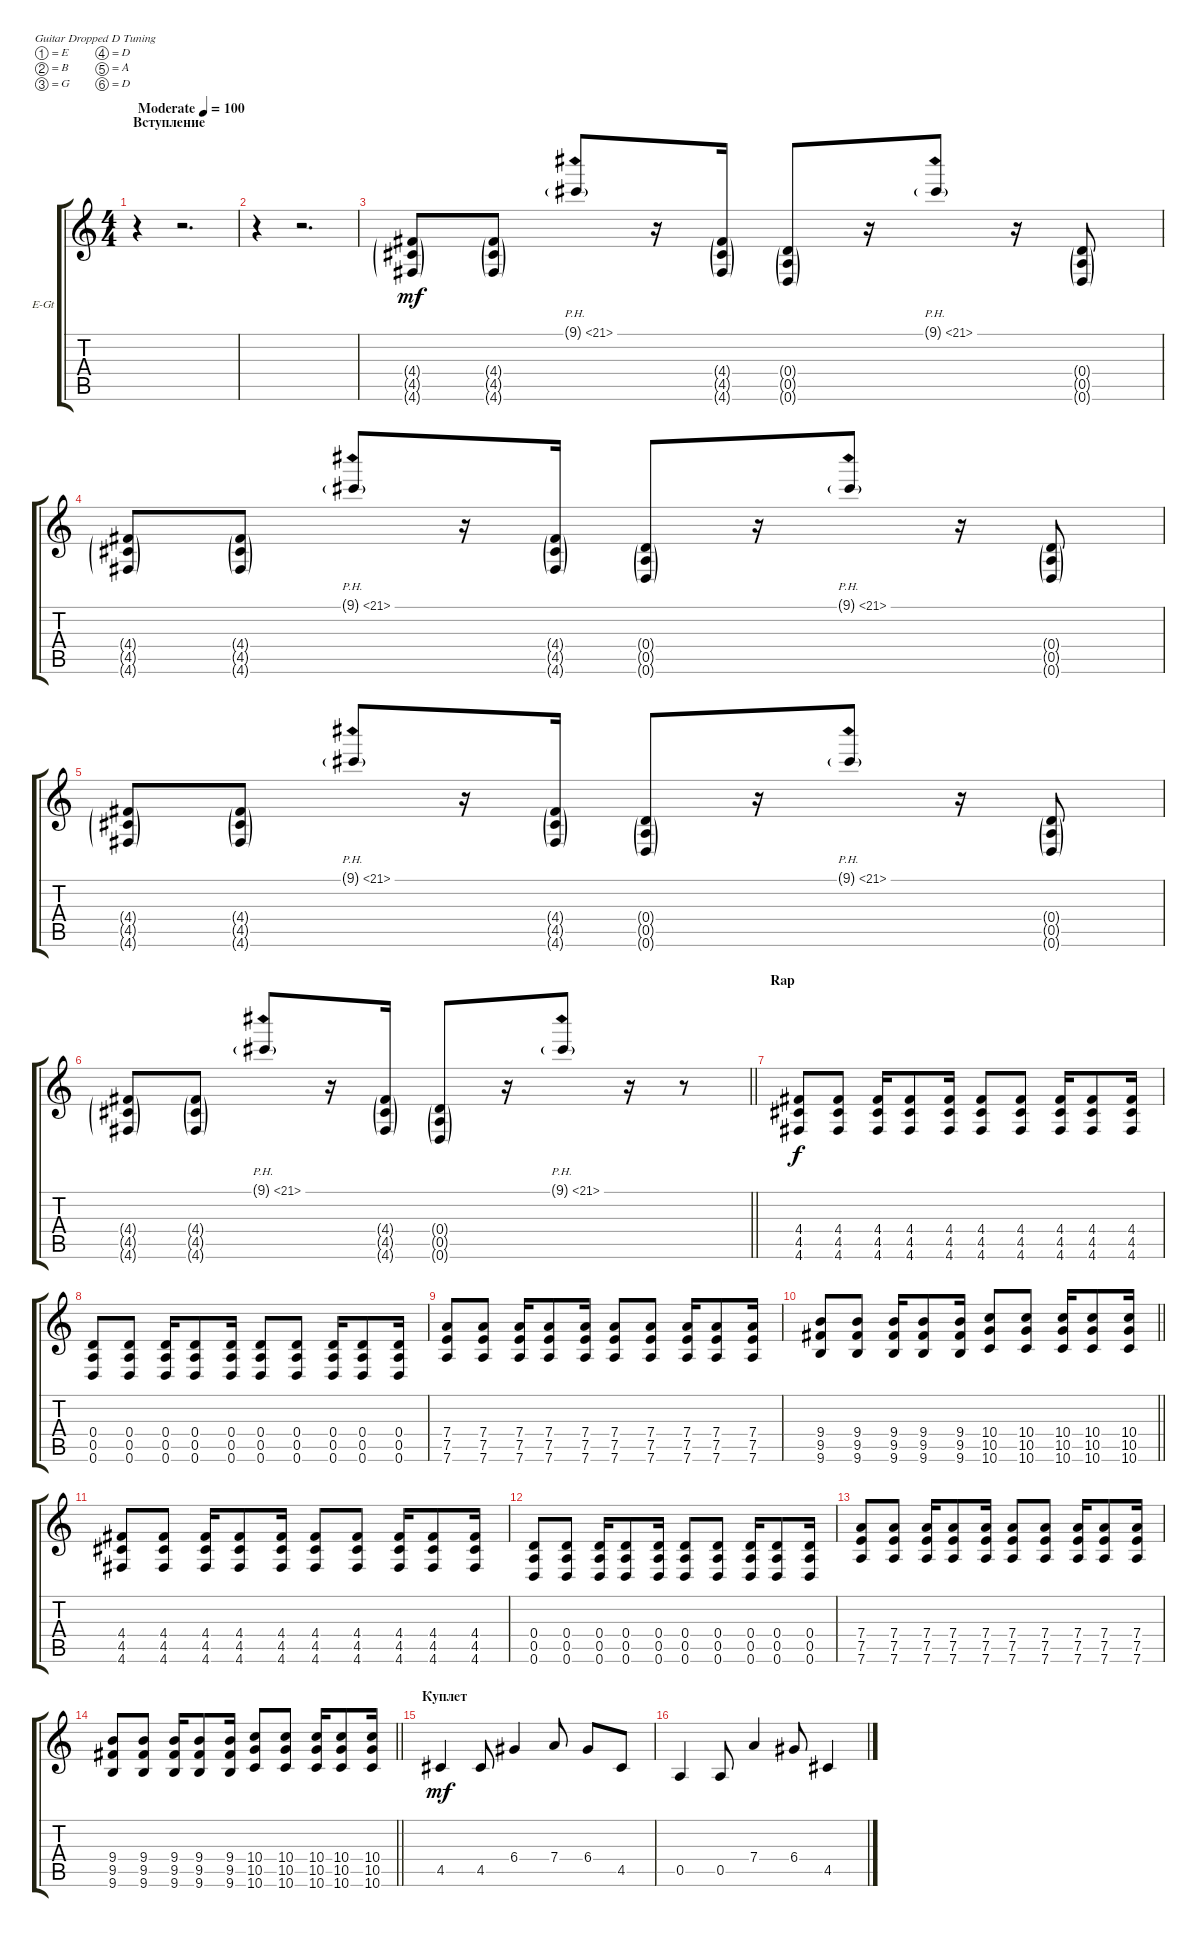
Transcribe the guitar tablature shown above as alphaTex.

\bracketExtendMode groupsimilarinstruments
\firstSystemTrackNameOrientation horizontal
\otherSystemsTrackNameOrientation horizontal
\track ("Guitar" "E-Gt") {instrument distortionguitar}
\staff {score tabs}
\tuning (E4 B3 G3 D3 A2 D2)
\ts (4 4)
\beaming (8 2 2 2 2)
\section ("" "Вступление")
\tempo (100 "Moderate")
\clef g2
\ks c
r.4{dy mf instrument distortionguitar} r.2{d} |
r.4 r.2{d} |
(4.4{g} 4.5{g} 4.6{g}).8 (4.4{g} 4.5{g} 4.6{g}).8 9.1{ph 12 g}.8 r.16 (4.4{g} 4.5{g} 4.6{g}).16 (0.4{g} 0.5{g} 0.6{g}).8 r.16 9.1{ph 12 g}.8 r.16 (0.4{g} 0.5{g} 0.6{g}).8 |
(4.4{g} 4.5{g} 4.6{g}).8 (4.4{g} 4.5{g} 4.6{g}).8 9.1{ph 12 g}.8 r.16 (4.4{g} 4.5{g} 4.6{g}).16 (0.4{g} 0.5{g} 0.6{g}).8 r.16 9.1{ph 12 g}.8 r.16 (0.4{g} 0.5{g} 0.6{g}).8 |
(4.4{g} 4.5{g} 4.6{g}).8 (4.4{g} 4.5{g} 4.6{g}).8 9.1{ph 12 g}.8 r.16 (4.4{g} 4.5{g} 4.6{g}).16 (0.4{g} 0.5{g} 0.6{g}).8 r.16 9.1{ph 12 g}.8 r.16 (0.4{g} 0.5{g} 0.6{g}).8 |
\barLineRight lightlight
(4.4{g} 4.5{g} 4.6{g}).8 (4.4{g} 4.5{g} 4.6{g}).8 9.1{ph 12 g}.8 r.16 (4.4{g} 4.5{g} 4.6{g}).16 (0.4{g} 0.5{g} 0.6{g}).8 r.16 9.1{ph 12 g}.8 r.16 r.8 |
\section ("" "Rap")
(4.4 4.5 4.6).8{dy f} (4.4 4.5 4.6).8 (4.4 4.5 4.6).16 (4.4 4.5 4.6).8 (4.4 4.5 4.6).16 (4.4 4.5 4.6).8 (4.4 4.5 4.6).8 (4.4 4.5 4.6).16 (4.4 4.5 4.6).8 (4.4 4.5 4.6).16 |
(0.4 0.5 0.6).8 (0.4 0.5 0.6).8 (0.4 0.5 0.6).16 (0.4 0.5 0.6).8 (0.4 0.5 0.6).16 (0.4 0.5 0.6).8 (0.4 0.5 0.6).8 (0.4 0.5 0.6).16 (0.4 0.5 0.6).8 (0.4 0.5 0.6).16 |
(7.4 7.5 7.6).8 (7.4 7.5 7.6).8 (7.4 7.5 7.6).16 (7.4 7.5 7.6).8 (7.4 7.5 7.6).16 (7.4 7.5 7.6).8 (7.4 7.5 7.6).8 (7.4 7.5 7.6).16 (7.4 7.5 7.6).8 (7.4 7.5 7.6).16 |
\barLineRight lightlight
(9.4 9.5 9.6).8 (9.4 9.5 9.6).8 (9.4 9.5 9.6).16 (9.4 9.5 9.6).8 (9.4 9.5 9.6).16 (10.4 10.5 10.6).8 (10.4 10.5 10.6).8 (10.4 10.5 10.6).16 (10.4 10.5 10.6).8 (10.4 10.5 10.6).16 |
(4.4 4.5 4.6).8 (4.4 4.5 4.6).8 (4.4 4.5 4.6).16 (4.4 4.5 4.6).8 (4.4 4.5 4.6).16 (4.4 4.5 4.6).8 (4.4 4.5 4.6).8 (4.4 4.5 4.6).16 (4.4 4.5 4.6).8 (4.4 4.5 4.6).16 |
(0.4 0.5 0.6).8 (0.4 0.5 0.6).8 (0.4 0.5 0.6).16 (0.4 0.5 0.6).8 (0.4 0.5 0.6).16 (0.4 0.5 0.6).8 (0.4 0.5 0.6).8 (0.4 0.5 0.6).16 (0.4 0.5 0.6).8 (0.4 0.5 0.6).16 |
(7.4 7.5 7.6).8 (7.4 7.5 7.6).8 (7.4 7.5 7.6).16 (7.4 7.5 7.6).8 (7.4 7.5 7.6).16 (7.4 7.5 7.6).8 (7.4 7.5 7.6).8 (7.4 7.5 7.6).16 (7.4 7.5 7.6).8 (7.4 7.5 7.6).16 |
\barLineRight lightlight
(9.4 9.5 9.6).8 (9.4 9.5 9.6).8 (9.4 9.5 9.6).16 (9.4 9.5 9.6).8 (9.4 9.5 9.6).16 (10.4 10.5 10.6).8 (10.4 10.5 10.6).8 (10.4 10.5 10.6).16 (10.4 10.5 10.6).8 (10.4 10.5 10.6).16 |
\section ("" "Куплет")
4.5.4{dy mf} 4.5.8 6.4.4 7.4.8 6.4.8 4.5.8 |
0.5.4 0.5.8 7.4.4 6.4.8 4.5.4
